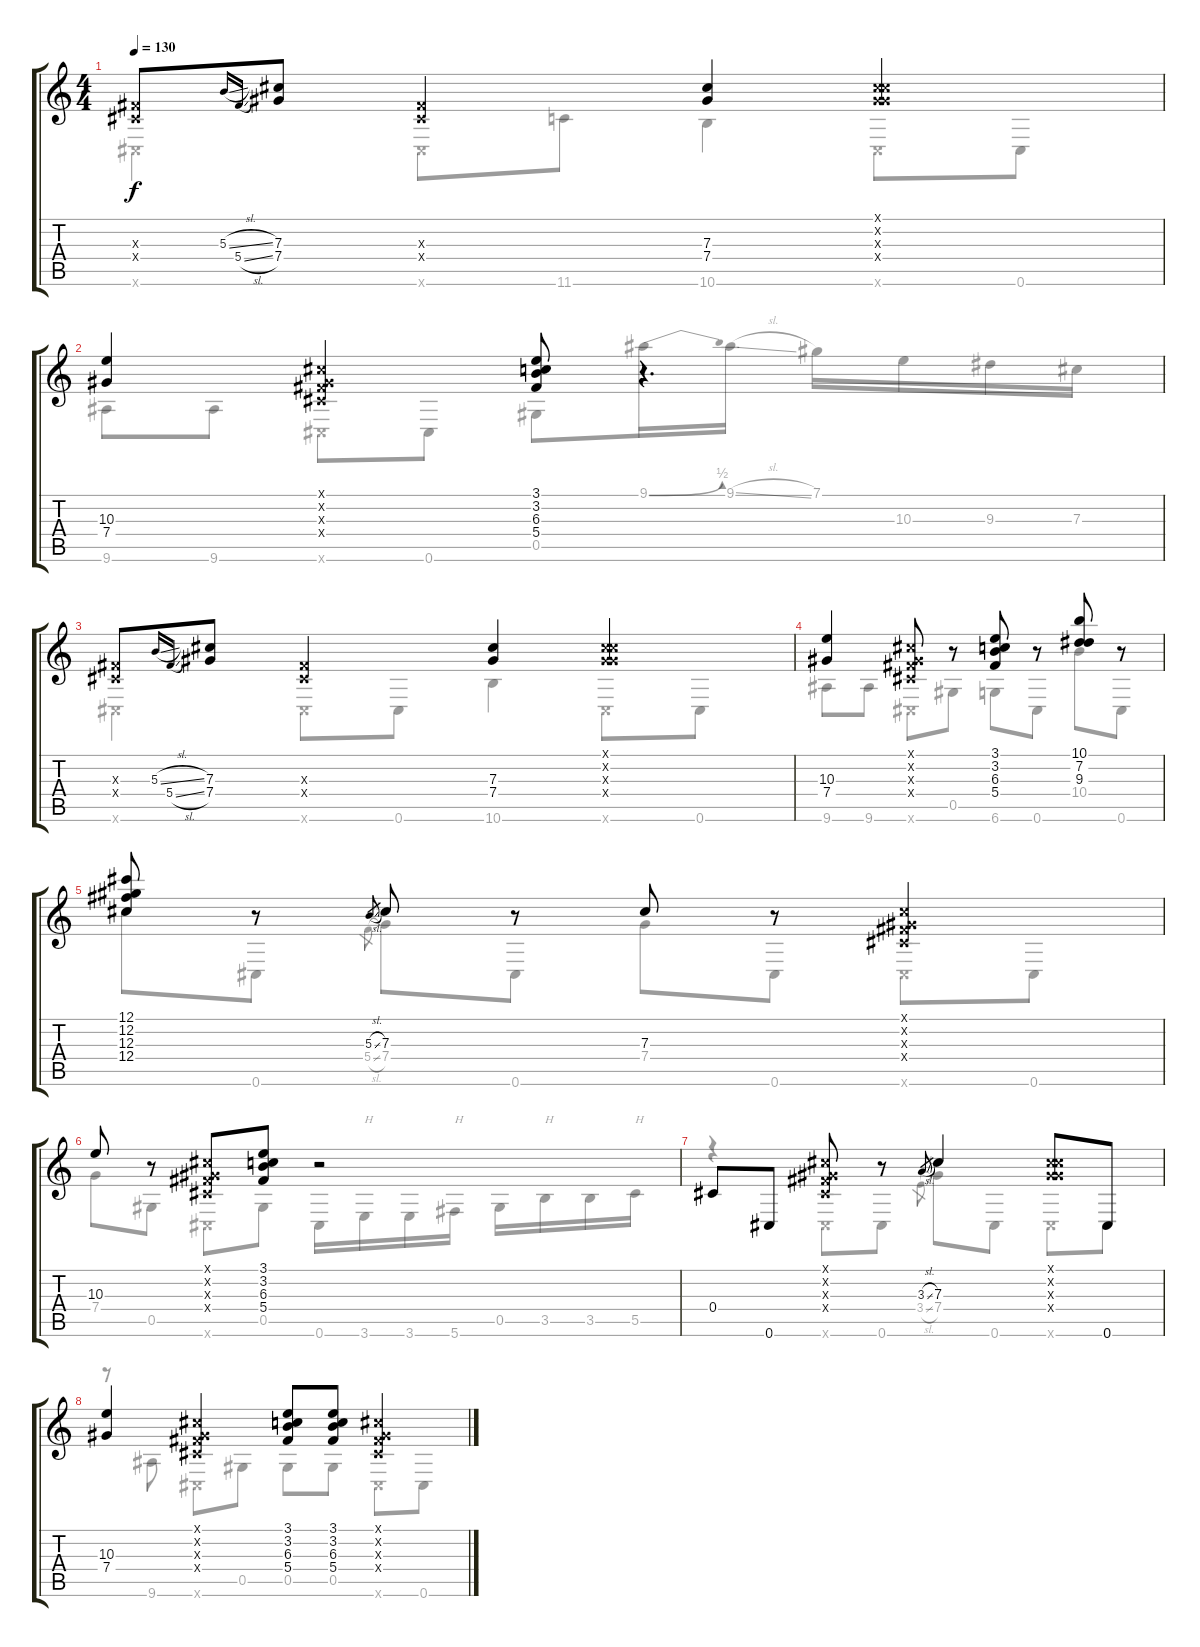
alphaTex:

\track "" {instrument acousticguitarsteel}
\staff {score tabs}
\tuning (Db4 Ab3 Gb3 Db3 Ab2 Db2) {hide}
\voice
\ts (4 4)
\tempo 130
\clef g2
\ks c
(0.3{x} 0.4{x}).8{dy f} 5.3{sl}.16{gr onbeat} 5.4{sl}.16{gr onbeat} (7.3 7.4).8 (0.3{x} 0.4{x}).4 (7.3 7.4).4 (0.1{x} 0.2{x} 7.3{x} 7.4{x}).4 |
(10.3 7.4).4 (0.1{x} 0.2{x} 0.3{x} 0.4{x}).4 (3.1 3.2 6.3 5.4).8 r.4{d} |
(0.3{x} 0.4{x}).8 5.3{sl}.16{gr onbeat} 5.4{sl}.16{gr onbeat} (7.3 7.4).8 (0.3{x} 0.4{x}).4 (7.3 7.4).4 (0.1{x} 0.2{x} 7.3{x} 7.4{x}).4 |
(10.3 7.4).4 (0.1{x} 0.2{x} 0.3{x} 0.4{x}).8 r.8 (3.1 3.2 6.3 5.4).8 r.8 (10.1 7.2 9.3).8 r.8 |
(12.1 12.2 12.3 12.4).8 r.8 5.3{sl}.8{gr} 7.3.8 r.8 7.3.8 r.8 (0.1{x} 0.2{x} 0.3{x} 0.4{x}).4 |
10.3.8 r.8 (0.1{x} 0.2{x} 0.3{x} 0.4{x}).8 (3.1 3.2 6.3 5.4).8 r.2 |
0.4.8 0.6.8 (0.1{x} 0.2{x} 0.3{x} 0.4{x}).8 r.8 3.3{sl}.8{gr} 7.3.4 (0.1{x} 0.2{x} 7.3{x} 7.4{x}).8 0.6.8 |
(10.3 7.4).4 (0.1{x} 0.2{x} 0.3{x} 0.4{x}).4 (3.1 3.2 6.3 5.4).8 (3.1 3.2 6.3 5.4).8 (0.1{x} 0.2{x} 0.3{x} 0.4{x}).4
\voice
\clef g2
\ottava regular
\simile none
\ks c
0.6{x}.4{dy f} 0.6{x}.8 11.6.8 10.6.4 0.6{x}.8 0.6.8 |
9.6.8 9.6.8 0.6{x}.8 0.6.8 0.5.8 9.1{be (bend 0 0 60 2)}.16 9.1{sl}.16 7.1.16 10.3.16 9.3.16 7.3.16 |
0.6{x}.4 0.6{x}.8 0.6.8 10.6.4 0.6{x}.8 0.6.8 |
9.6.8 9.6.8 0.6{x}.8 0.5.8 6.6.8 0.6.8 10.4.8 0.6.8 |
12.4.8 0.6.8 5.4{sl}.8{gr} 7.4.8 0.6.8 7.4.8 0.6.8 0.6{x}.8 0.6.8 |
7.4.8 0.5.8 0.6{x}.8 0.5.8 0.6.16 3.6.16{txt "H"} 3.6.16 5.6.16{txt "H"} 0.5.16 3.5.16{txt "H"} 3.5.16 5.5.16{txt "H"} |
r.4 0.6{x}.8 0.6.8 3.4{sl}.8{gr} 7.4.8 0.6.8 0.6{x}.8 0.6.8 |
r.8 9.6.8 0.6{x}.8 0.5.8 0.5.8 0.5.8 0.6{x}.8 0.6.8
